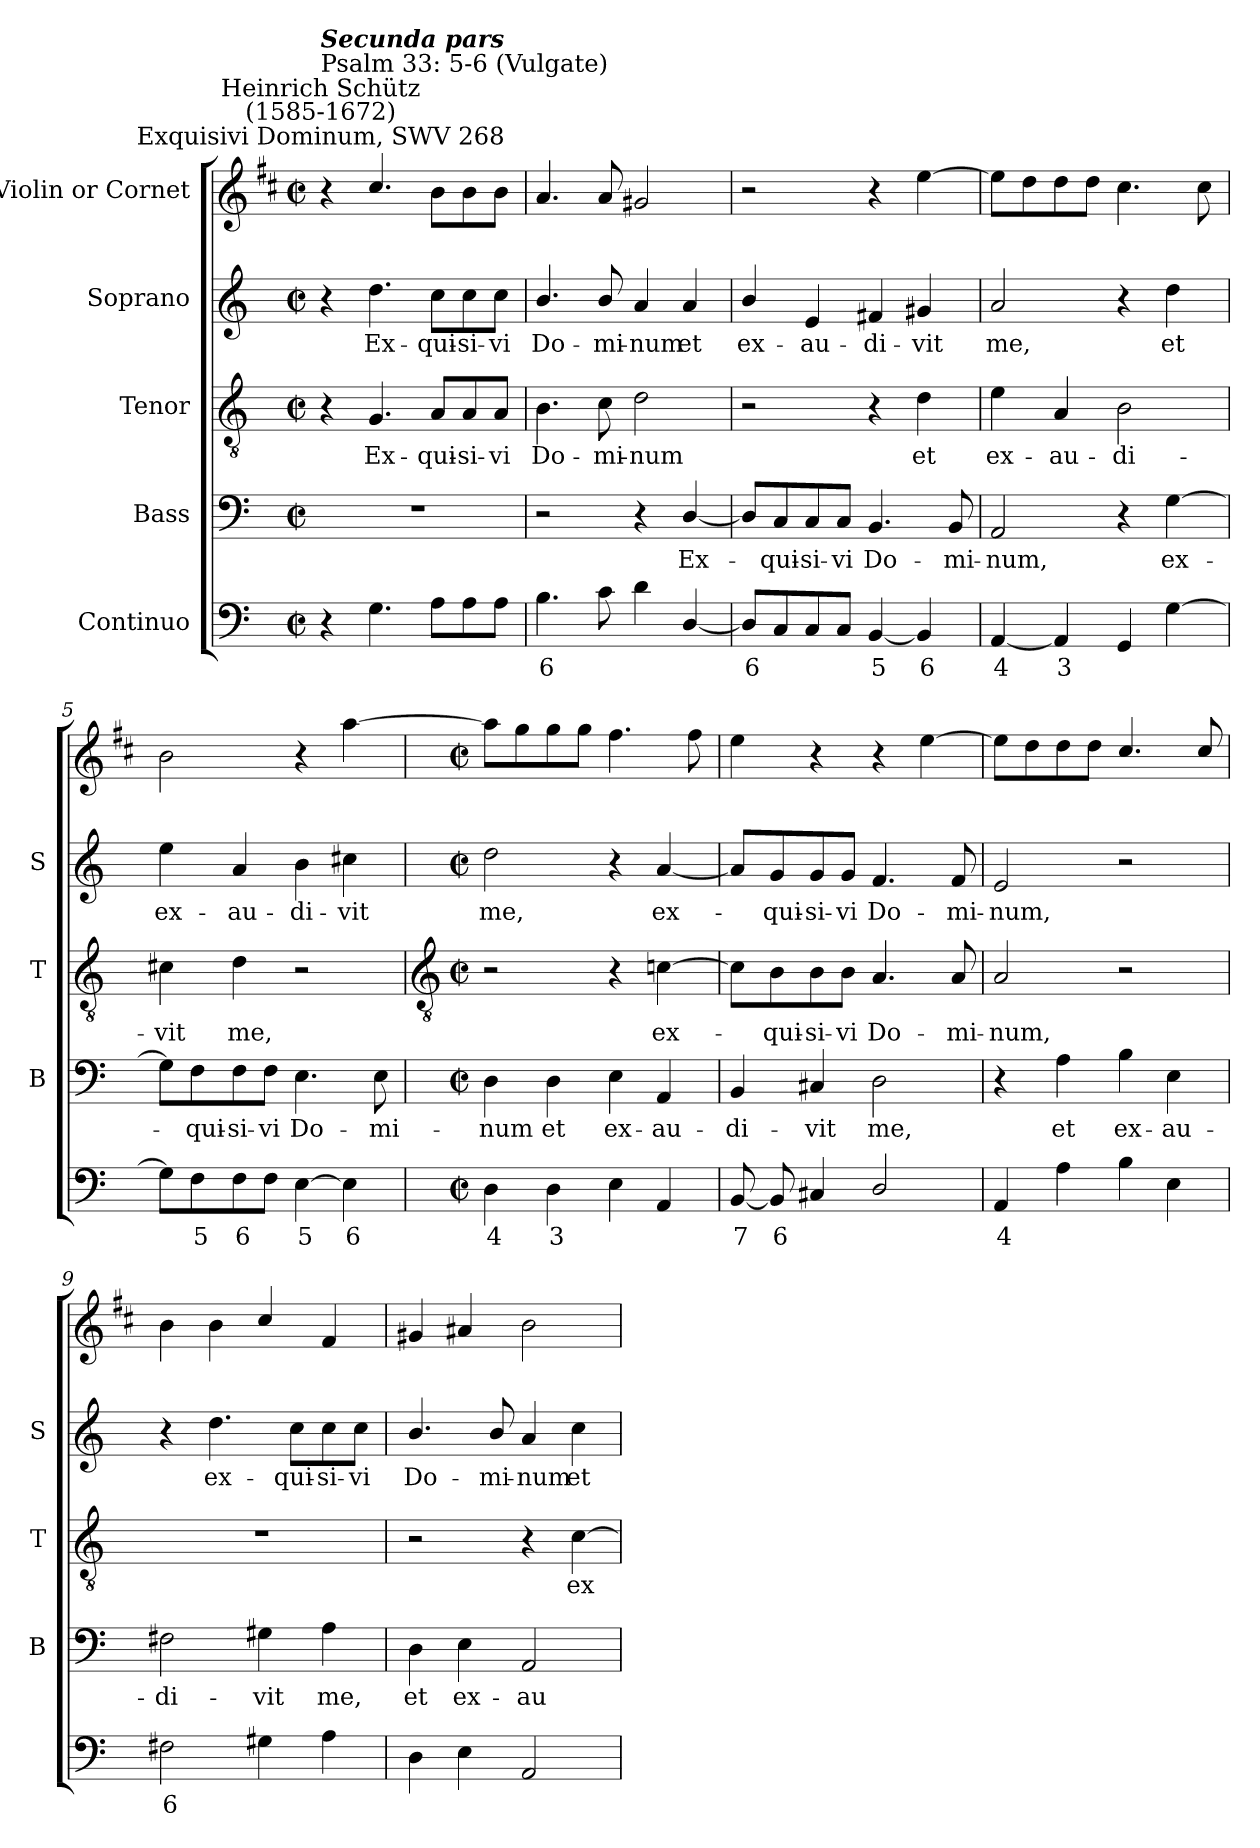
**kern	**text	**kern	**text	**kern	**text	**kern	**text	**kern
*part5	*part5	*part4	*part4	*part3	*part3	*part2	*part2	*part1
*staff5	*staff5	*staff4	*staff4	*staff3	*staff3	*staff2	*staff2	*staff1
*I"Continuo	*	*I"Bass	*	*I"Tenor	*	*I"Soprano	*	*I"Violin or Cornet
*	*	*I'B	*	*I'T	*	*I'S	*	*
*clefF4	*	*clefF4	*	*clefGv2	*	*clefG2	*	*clefG2
*	*	*	*	*	*	*	*	*ITrd1c2
*k[]	*	*k[]	*	*k[]	*	*k[]	*	*k[]
*C:	*	*C:	*	*C:	*	*C:	*	*C:
*M2/2	*	*M2/2	*	*M2/2	*	*M2/2	*	*M2/2
*met(c|)	*	*met(c|)	*	*met(c|)	*	*met(c|)	*	*met(c|)
=1	=1	=1	=1	=1	=1	=1	=1	=1
!	!	!	!	!	!	!	!	!LO:TX:a:cj:t=Exquisivi Dominum, SWV 268
!	!	!	!	!	!	!	!	!LO:TX:a:cj:t=Heinrich Schütz\n(1585-1672)
!	!	!	!	!	!	!	!	!LO:TX:a:t=Psalm 33&colon; 5-6 (Vulgate)
!	!	!	!	!	!	!	!	!LO:TX:a:Bi:t=Secunda pars
4r	.	1r	.	4r	.	4r	.	4r
!	!	!	!	!	!LO:LY:b	!	!LO:LY:b	!
4.G	.	.	.	4.G	Ex-	4.dd	Ex-	4.b/
!	!	!	!	!	!LO:LY:b	!	!LO:LY:b	!
8AL	.	.	.	8A/L	-qui-	8cc\L	-qui-	8aL
!	!	!	!	!	!LO:LY:b	!	!LO:LY:b	!
8A	.	.	.	8A/	-si-	8cc\	-si-	8a
!	!	!	!	!	!LO:LY:b	!	!LO:LY:b	!
8AJ	.	.	.	8A/J	-vi	8cc\J	-vi	8aJ
=2	=2	=2	=2	=2	=2	=2	=2	=2
!	!LO:LY:b	!	!	!	!LO:LY:b	!	!LO:LY:b	!
4.B	6	2r	.	4.B	Do-	4.b/	Do-	4.g
!	!	!	!	!	!LO:LY:b	!	!LO:LY:b	!
8c	.	.	.	8c	-mi-	8b/	-mi-	8g
!	!	!	!	!	!LO:LY:b	!	!LO:LY:b	!
4d	.	4r	.	2d	-num	4a	-num	2f#X
!	!	!	!LO:LY:b	!	!	!	!LO:LY:b	!
[4D/	.	[4D/	Ex-	.	.	4a	et	.
=3	=3	=3	=3	=3	=3	=3	=3	=3
!	!LO:LY:b	!	!	!	!	!	!LO:LY:b	!
8DL]	6	8D/L]	.	2r	.	4b/	ex-	2r
!	!	!	!LO:LY:b	!	!	!	!	!
8C	.	8C/	qui-	.	.	.	.	.
!	!	!	!LO:LY:b	!	!	!	!LO:LY:b	!
8C	.	8C/	-si-	.	.	4e	-au-	.
!	!	!	!LO:LY:b	!	!	!	!	!
8CJ	.	8C/J	-vi	.	.	.	.	.
!	!LO:LY:b	!	!LO:LY:b	!	!	!	!LO:LY:b	!
[4BB	5	4.BB	Do-	4r	.	4f#X	-di-	4r
!	!LO:LY:b	!	!	!	!LO:LY:b	!	!LO:LY:b	!
4BB]	6	.	.	4d	et	4g#X	-vit	[4dd
!	!	!	!LO:LY:b	!	!	!	!	!
.	.	8BB	-mi-	.	.	.	.	.
=4	=4	=4	=4	=4	=4	=4	=4	=4
!	!LO:LY:b	!	!LO:LY:b	!	!LO:LY:b	!	!LO:LY:b	!
[4AA	4	2AA	-num,	4e	ex-	2a	me,	8ddL]
.	.	.	.	.	.	.	.	8cc
!	!LO:LY:b	!	!	!	!LO:LY:b	!	!	!
4AA]	3	.	.	4A	-au-	.	.	8cc
.	.	.	.	.	.	.	.	8ccJ
!	!	!	!	!	!LO:LY:b	!	!	!
4GG	.	4r	.	2B	-di-	4r	.	4.b
!	!	!	!LO:LY:b	!	!	!	!LO:LY:b	!
[4G	.	[4G	ex-	.	.	4dd	et	.
.	.	.	.	.	.	.	.	8b
=5	=5	=5	=5	=5	=5	=5	=5	=5
!	!	!	!	!	!LO:LY:b	!	!LO:LY:b	!
8GL]	.	8G\L]	.	4c#X	-vit	4ee	ex-	2a
!	!LO:LY:b	!	!LO:LY:b	!	!	!	!	!
8F	5	8F\	qui-	.	.	.	.	.
!	!LO:LY:b	!	!LO:LY:b	!	!LO:LY:b	!	!LO:LY:b	!
8F	6	8F\	-si-	4d	me,	4a	-au-	.
!	!	!	!LO:LY:b	!	!	!	!	!
8FJ	.	8F\J	-vi	.	.	.	.	.
!	!LO:LY:b	!	!LO:LY:b	!	!	!	!LO:LY:b	!
[4E	5	4.E	Do-	2r	.	4b	-di-	4r
!	!LO:LY:b	!	!	!	!	!	!LO:LY:b	!
4E]	6	.	.	.	.	4cc#X	-vit	[4gg
!	!	!	!LO:LY:b	!	!	!	!	!
.	.	8E	-mi-	.	.	.	.	.
!!LO:LB:g=z
=6	=6	=6	=6	=6	=6	=6	=6	=6
*	*	*	*	*clefGv2	*	*	*	*
*M2/2	*	*M2/2	*	*M2/2	*	*M2/2	*	*M2/2
*met(c|)	*	*met(c|)	*	*met(c|)	*	*met(c|)	*	*met(c|)
!	!LO:LY:b	!	!LO:LY:b	!	!	!	!LO:LY:b	!
4D	4	4D	-num	2r	.	2dd	me,	8ggL]
.	.	.	.	.	.	.	.	8ff
!	!LO:LY:b	!	!LO:LY:b	!	!	!	!	!
4D	3	4D	et	.	.	.	.	8ff
.	.	.	.	.	.	.	.	8ffJ
!	!	!	!LO:LY:b	!	!	!	!	!
4E	.	4E	ex-	4r	.	4r	.	4.ee
!	!	!	!LO:LY:b	!	!LO:LY:b	!	!LO:LY:b	!
4AA	.	4AA	-au-	[4cn	ex-	[4a	ex-	.
.	.	.	.	.	.	.	.	8ee
=7	=7	=7	=7	=7	=7	=7	=7	=7
!	!LO:LY:b	!	!LO:LY:b	!	!	!	!	!
[8BB	7	4BB	-di-	8c\L]	.	8a/L]	.	4dd
!	!LO:LY:b	!	!	!	!LO:LY:b	!	!LO:LY:b	!
8BBL]	6	.	.	8B\	qui-	8g/	qui-	.
!	!	!	!LO:LY:b	!	!LO:LY:b	!	!LO:LY:b	!
4C#X	.	4C#X	-vit	8B\	-si-	8g/	-si-	4r
!	!	!	!	!	!LO:LY:b	!	!LO:LY:b	!
.	.	.	.	8B\J	-vi	8g/J	-vi	.
!	!	!	!LO:LY:b	!	!LO:LY:b	!	!LO:LY:b	!
2D/	.	2D	me,	4.A	Do-	4.f	Do-	4r
.	.	.	.	.	.	.	.	[4dd
!	!	!	!	!	!LO:LY:b	!	!LO:LY:b	!
.	.	.	.	8A	-mi-	8f	-mi-	.
=8	=8	=8	=8	=8	=8	=8	=8	=8
!	!LO:LY:b	!	!	!	!LO:LY:b	!	!LO:LY:b	!
4AA	4	4r	.	2A	-num,	2e	-num,	8ddL]
.	.	.	.	.	.	.	.	8cc
!	!	!	!LO:LY:b	!	!	!	!	!
4A	.	4A	et	.	.	.	.	8cc
.	.	.	.	.	.	.	.	8ccJ
!	!	!	!LO:LY:b	!	!	!	!	!
4B	.	4B	ex-	2r	.	2r	.	4.b/
!	!	!	!LO:LY:b	!	!	!	!	!
4E	.	4E	-au-	.	.	.	.	.
.	.	.	.	.	.	.	.	8b/
=9	=9	=9	=9	=9	=9	=9	=9	=9
!	!LO:LY:b	!	!LO:LY:b	!	!	!	!	!
2F#X	6	2F#X	-di-	1r	.	4r	.	4a
!	!	!	!	!	!	!	!LO:LY:b	!
.	.	.	.	.	.	4.dd	ex-	4a
!	!	!	!LO:LY:b	!	!	!	!	!
4G#X	.	4G#X	-vit	.	.	.	.	4b/
!	!	!	!	!	!	!	!LO:LY:b	!
.	.	.	.	.	.	8cc\L	-qui-	.
!	!	!	!LO:LY:b	!	!	!	!LO:LY:b	!
4A	.	4A	me,	.	.	8cc\	-si-	4e
!	!	!	!	!	!	!	!LO:LY:b	!
.	.	.	.	.	.	8cc\J	-vi	.
=10	=10	=10	=10	=10	=10	=10	=10	=10
!	!	!	!LO:LY:b	!	!	!	!LO:LY:b	!
4D	.	4D	et	2r	.	4.b/	Do-	4f#X
!	!	!	!LO:LY:b	!	!	!	!	!
4E	.	4E	ex-	.	.	.	.	4g#X
!	!	!	!	!	!	!	!LO:LY:b	!
.	.	.	.	.	.	8b/	-mi-	.
!	!	!	!LO:LY:b	!	!	!	!LO:LY:b	!
2AA	.	2AA	-au-	4r	.	4a	-num	2a
!	!	!	!	!	!LO:LY:b	!	!LO:LY:b	!
.	.	.	.	[4c	ex-	4cc	et	.
=	=	=	=	=	=	=	=	=
*-	*-	*-	*-	*-	*-	*-	*-	*-
